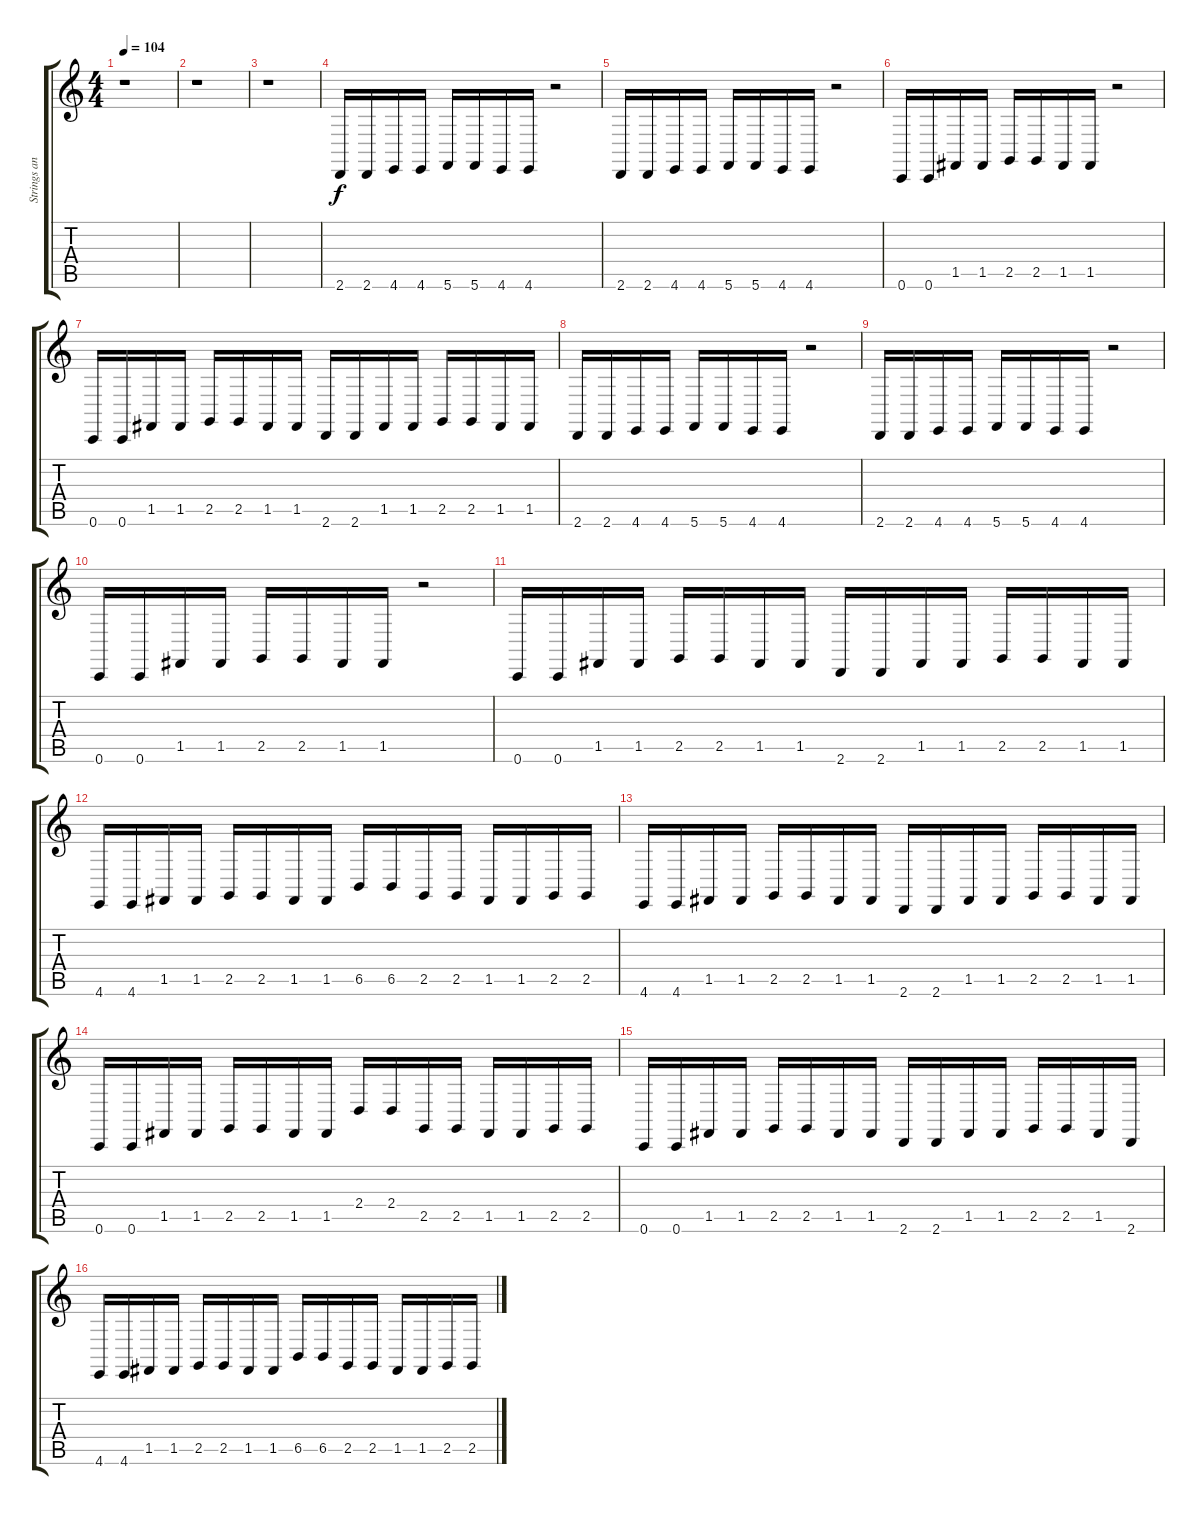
\track ("Strings and solo" "Strings an") {instrument stringensemble1}
\staff {score tabs}
\tuning (C4 A3 F3 C3 F2 C2) {hide}
\ts (4 4)
\tempo 104
\clef g2
\ks c
r.1{dy f} |
r.1 |
r.1 |
2.6.16 2.6.16 4.6.16 4.6.16 5.6.16 5.6.16 4.6.16 4.6.16 r.2 |
2.6.16 2.6.16 4.6.16 4.6.16 5.6.16 5.6.16 4.6.16 4.6.16 r.2 |
0.6.16 0.6.16 1.5.16 1.5.16 2.5.16 2.5.16 1.5.16 1.5.16 r.2 |
0.6.16 0.6.16 1.5.16 1.5.16 2.5.16 2.5.16 1.5.16 1.5.16 2.6.16 2.6.16 1.5.16 1.5.16 2.5.16 2.5.16 1.5.16 1.5.16 |
2.6.16 2.6.16 4.6.16 4.6.16 5.6.16 5.6.16 4.6.16 4.6.16 r.2 |
2.6.16 2.6.16 4.6.16 4.6.16 5.6.16 5.6.16 4.6.16 4.6.16 r.2 |
0.6.16 0.6.16 1.5.16 1.5.16 2.5.16 2.5.16 1.5.16 1.5.16 r.2 |
0.6.16 0.6.16 1.5.16 1.5.16 2.5.16 2.5.16 1.5.16 1.5.16 2.6.16 2.6.16 1.5.16 1.5.16 2.5.16 2.5.16 1.5.16 1.5.16 |
4.6.16 4.6.16 1.5.16 1.5.16 2.5.16 2.5.16 1.5.16 1.5.16 6.5.16 6.5.16 2.5.16 2.5.16 1.5.16 1.5.16 2.5.16 2.5.16 |
4.6.16 4.6.16 1.5.16 1.5.16 2.5.16 2.5.16 1.5.16 1.5.16 2.6.16 2.6.16 1.5.16 1.5.16 2.5.16 2.5.16 1.5.16 1.5.16 |
0.6.16 0.6.16 1.5.16 1.5.16 2.5.16 2.5.16 1.5.16 1.5.16 2.4.16 2.4.16 2.5.16 2.5.16 1.5.16 1.5.16 2.5.16 2.5.16 |
0.6.16 0.6.16 1.5.16 1.5.16 2.5.16 2.5.16 1.5.16 1.5.16 2.6.16 2.6.16 1.5.16 1.5.16 2.5.16 2.5.16 1.5.16 2.6.16 |
4.6.16 4.6.16 1.5.16 1.5.16 2.5.16 2.5.16 1.5.16 1.5.16 6.5.16 6.5.16 2.5.16 2.5.16 1.5.16 1.5.16 2.5.16 2.5.16
